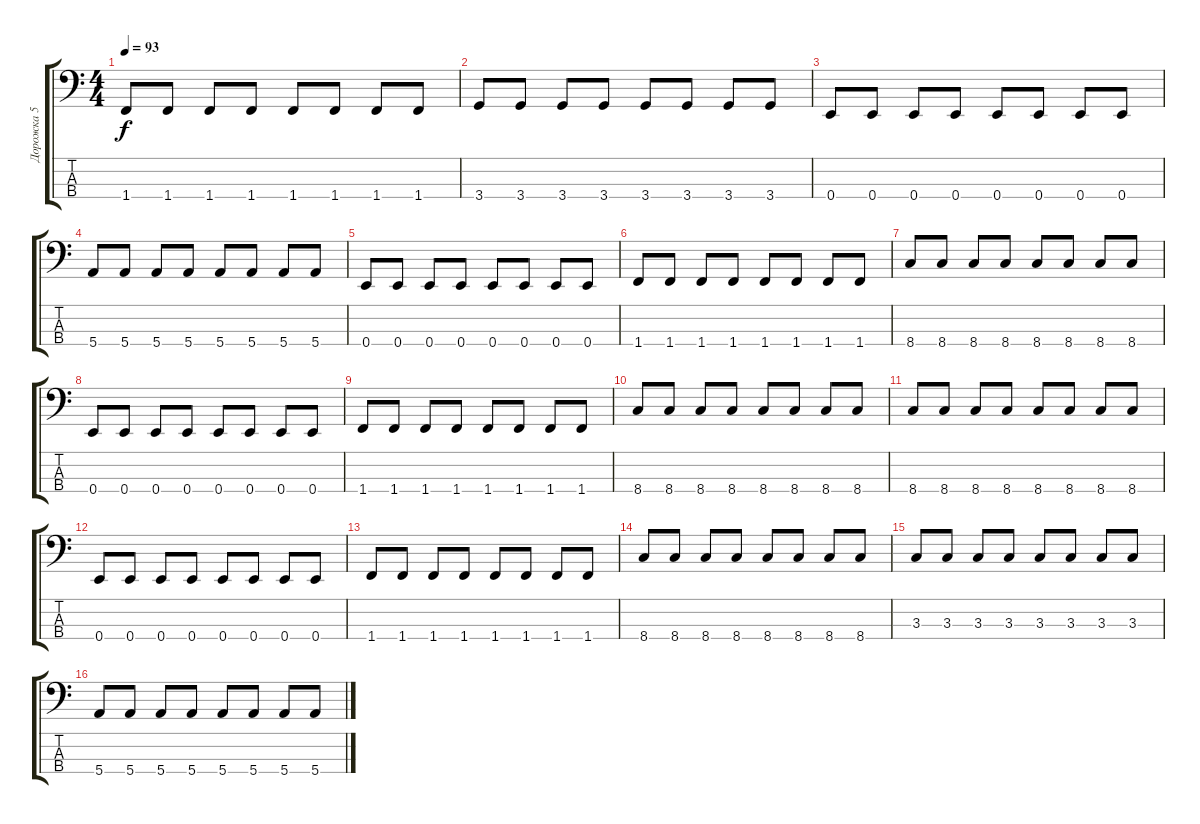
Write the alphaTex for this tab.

\track ("Дорожка 5" "Дорожка 5") {instrument electricbassfinger}
\staff {score tabs}
\tuning (G2 D2 A1 E1) {hide}
\ts (4 4)
\tempo 93
\clef f4
\ks c
1.4.8{dy f} 1.4.8 1.4.8 1.4.8 1.4.8 1.4.8 1.4.8 1.4.8 |
3.4.8 3.4.8 3.4.8 3.4.8 3.4.8 3.4.8 3.4.8 3.4.8 |
0.4.8 0.4.8 0.4.8 0.4.8 0.4.8 0.4.8 0.4.8 0.4.8 |
5.4.8 5.4.8 5.4.8 5.4.8 5.4.8 5.4.8 5.4.8 5.4.8 |
0.4.8 0.4.8 0.4.8 0.4.8 0.4.8 0.4.8 0.4.8 0.4.8 |
1.4.8 1.4.8 1.4.8 1.4.8 1.4.8 1.4.8 1.4.8 1.4.8 |
8.4.8 8.4.8 8.4.8 8.4.8 8.4.8 8.4.8 8.4.8 8.4.8 |
0.4.8 0.4.8 0.4.8 0.4.8 0.4.8 0.4.8 0.4.8 0.4.8 |
1.4.8 1.4.8 1.4.8 1.4.8 1.4.8 1.4.8 1.4.8 1.4.8 |
8.4.8 8.4.8 8.4.8 8.4.8 8.4.8 8.4.8 8.4.8 8.4.8 |
8.4.8 8.4.8 8.4.8 8.4.8 8.4.8 8.4.8 8.4.8 8.4.8 |
0.4.8 0.4.8 0.4.8 0.4.8 0.4.8 0.4.8 0.4.8 0.4.8 |
1.4.8 1.4.8 1.4.8 1.4.8 1.4.8 1.4.8 1.4.8 1.4.8 |
8.4.8 8.4.8 8.4.8 8.4.8 8.4.8 8.4.8 8.4.8 8.4.8 |
3.3.8 3.3.8 3.3.8 3.3.8 3.3.8 3.3.8 3.3.8 3.3.8 |
5.4.8 5.4.8 5.4.8 5.4.8 5.4.8 5.4.8 5.4.8 5.4.8
